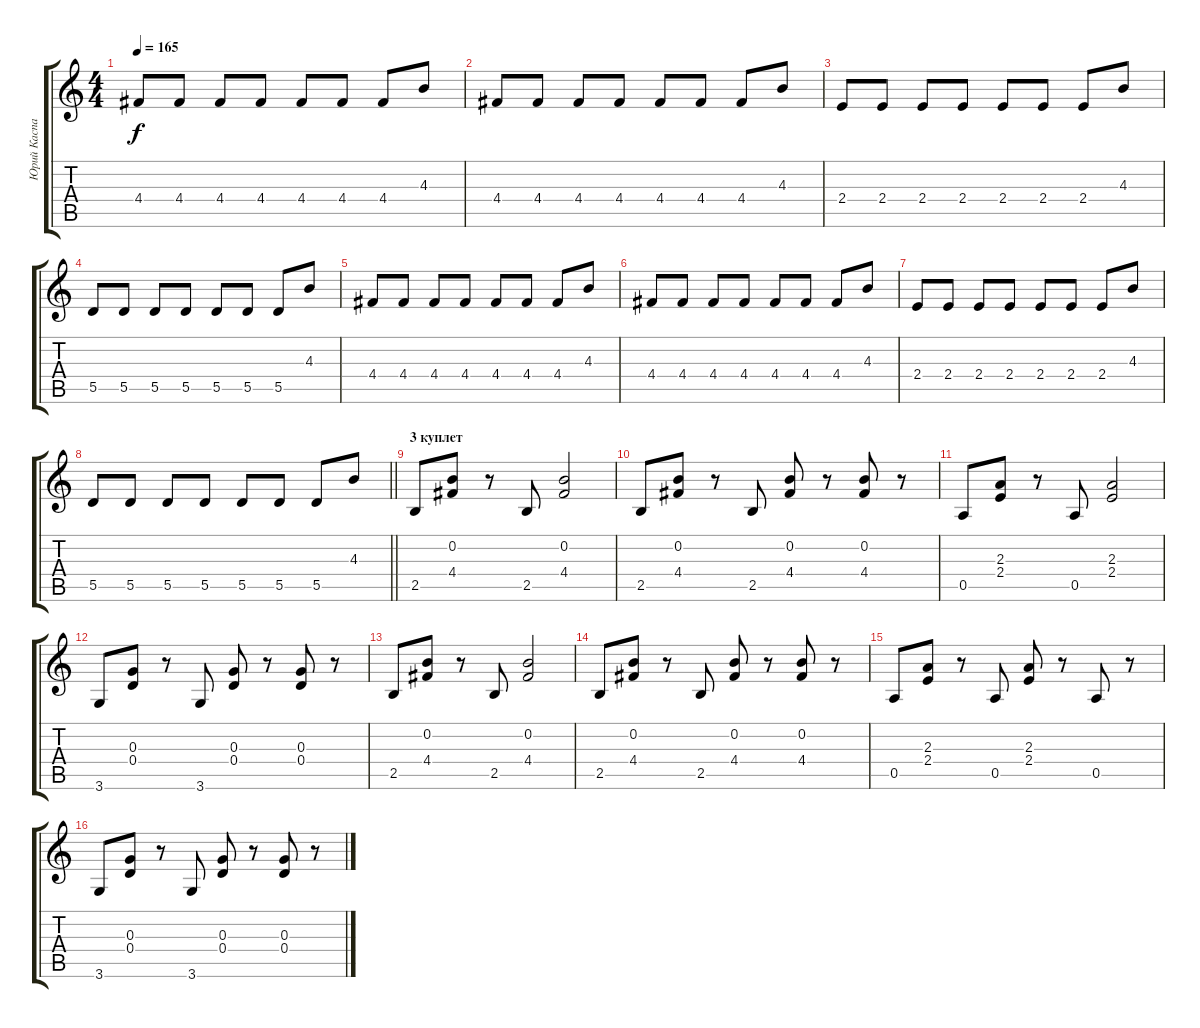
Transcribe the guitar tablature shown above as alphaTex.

\track ("Юрий Каспарян" "Юрий Каспа") {instrument overdrivenguitar}
\staff {score tabs}
\tuning (E4 B3 G3 D3 A2 E2) {hide}
\ts (4 4)
\tempo 165
\clef g2
\ks c
4.4.8{dy f} 4.4.8 4.4.8 4.4.8 4.4.8 4.4.8 4.4.8 4.3.8 |
4.4.8 4.4.8 4.4.8 4.4.8 4.4.8 4.4.8 4.4.8 4.3.8 |
2.4.8 2.4.8 2.4.8 2.4.8 2.4.8 2.4.8 2.4.8 4.3.8 |
5.5.8 5.5.8 5.5.8 5.5.8 5.5.8 5.5.8 5.5.8 4.3.8 |
4.4.8 4.4.8 4.4.8 4.4.8 4.4.8 4.4.8 4.4.8 4.3.8 |
4.4.8 4.4.8 4.4.8 4.4.8 4.4.8 4.4.8 4.4.8 4.3.8 |
2.4.8 2.4.8 2.4.8 2.4.8 2.4.8 2.4.8 2.4.8 4.3.8 |
\barLineRight lightlight
5.5.8 5.5.8 5.5.8 5.5.8 5.5.8 5.5.8 5.5.8 4.3.8 |
\section ("" "3 куплет")
2.5.8{volume 12 balance 8 instrument overdrivenguitar} (0.2 4.4).8 r.8 2.5.8 (0.2 4.4).2 |
2.5.8 (0.2 4.4).8 r.8 2.5.8 (0.2 4.4).8 r.8 (0.2 4.4).8 r.8 |
0.5.8 (2.3 2.4).8 r.8 0.5.8 (2.3 2.4).2 |
3.6.8 (0.3 0.4).8 r.8 3.6.8 (0.3 0.4).8 r.8 (0.3 0.4).8 r.8 |
2.5.8 (0.2 4.4).8 r.8 2.5.8 (0.2 4.4).2 |
2.5.8 (0.2 4.4).8 r.8 2.5.8 (0.2 4.4).8 r.8 (0.2 4.4).8 r.8 |
0.5.8 (2.3 2.4).8 r.8 0.5.8 (2.3 2.4).8 r.8 0.5.8 r.8 |
3.6.8 (0.3 0.4).8 r.8 3.6.8 (0.3 0.4).8 r.8 (0.3 0.4).8 r.8
